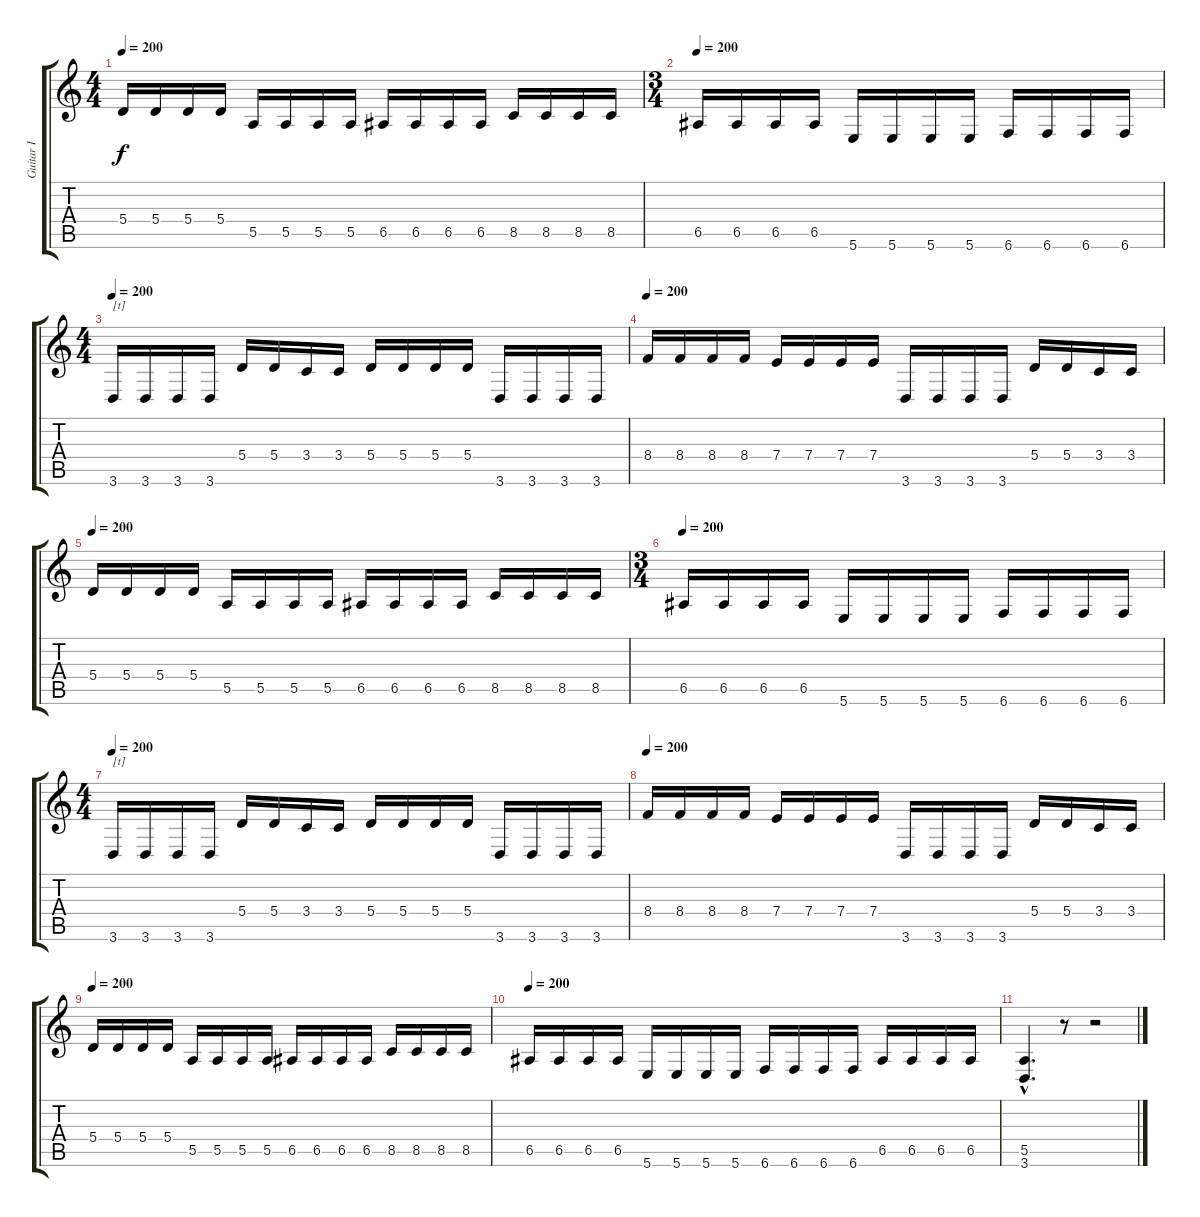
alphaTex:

\track ("Guitar I" "Guitar I") {instrument distortionguitar}
\staff {score tabs}
\tuning (B3 Gb3 D3 A2 E2 B1) {hide}
\ts (4 4)
\tempo 200
\clef g2
\ks c
5.4.16{dy f} 5.4.16 5.4.16 5.4.16 5.5.16 5.5.16 5.5.16 5.5.16 6.5.16 6.5.16 6.5.16 6.5.16 8.5.16 8.5.16 8.5.16 8.5.16 |
\ts (3 4)
\tempo 200
6.5.16 6.5.16 6.5.16 6.5.16 5.6.16 5.6.16 5.6.16 5.6.16 6.6.16 6.6.16 6.6.16 6.6.16 |
\ts (4 4)
\tempo 200
3.6.16{txt "[t]"} 3.6.16 3.6.16 3.6.16 5.4.16 5.4.16 3.4.16 3.4.16 5.4.16 5.4.16 5.4.16 5.4.16 3.6.16 3.6.16 3.6.16 3.6.16 |
\tempo 200
8.4.16 8.4.16 8.4.16 8.4.16 7.4.16 7.4.16 7.4.16 7.4.16 3.6.16 3.6.16 3.6.16 3.6.16 5.4.16 5.4.16 3.4.16 3.4.16 |
\tempo 200
5.4.16 5.4.16 5.4.16 5.4.16 5.5.16 5.5.16 5.5.16 5.5.16 6.5.16 6.5.16 6.5.16 6.5.16 8.5.16 8.5.16 8.5.16 8.5.16 |
\ts (3 4)
\tempo 200
6.5.16 6.5.16 6.5.16 6.5.16 5.6.16 5.6.16 5.6.16 5.6.16 6.6.16 6.6.16 6.6.16 6.6.16 |
\ts (4 4)
\tempo 200
3.6.16{txt "[t]"} 3.6.16 3.6.16 3.6.16 5.4.16 5.4.16 3.4.16 3.4.16 5.4.16 5.4.16 5.4.16 5.4.16 3.6.16 3.6.16 3.6.16 3.6.16 |
\tempo 200
8.4.16 8.4.16 8.4.16 8.4.16 7.4.16 7.4.16 7.4.16 7.4.16 3.6.16 3.6.16 3.6.16 3.6.16 5.4.16 5.4.16 3.4.16 3.4.16 |
\tempo 200
5.4.16 5.4.16 5.4.16 5.4.16 5.5.16 5.5.16 5.5.16 5.5.16 6.5.16 6.5.16 6.5.16 6.5.16 8.5.16 8.5.16 8.5.16 8.5.16 |
\tempo 200
6.5.16 6.5.16 6.5.16 6.5.16 5.6.16 5.6.16 5.6.16 5.6.16 6.6.16 6.6.16 6.6.16 6.6.16 6.5.16 6.5.16 6.5.16 6.5.16 |
(5.5{hac} 3.6{hac}).4{d} r.8 r.2
